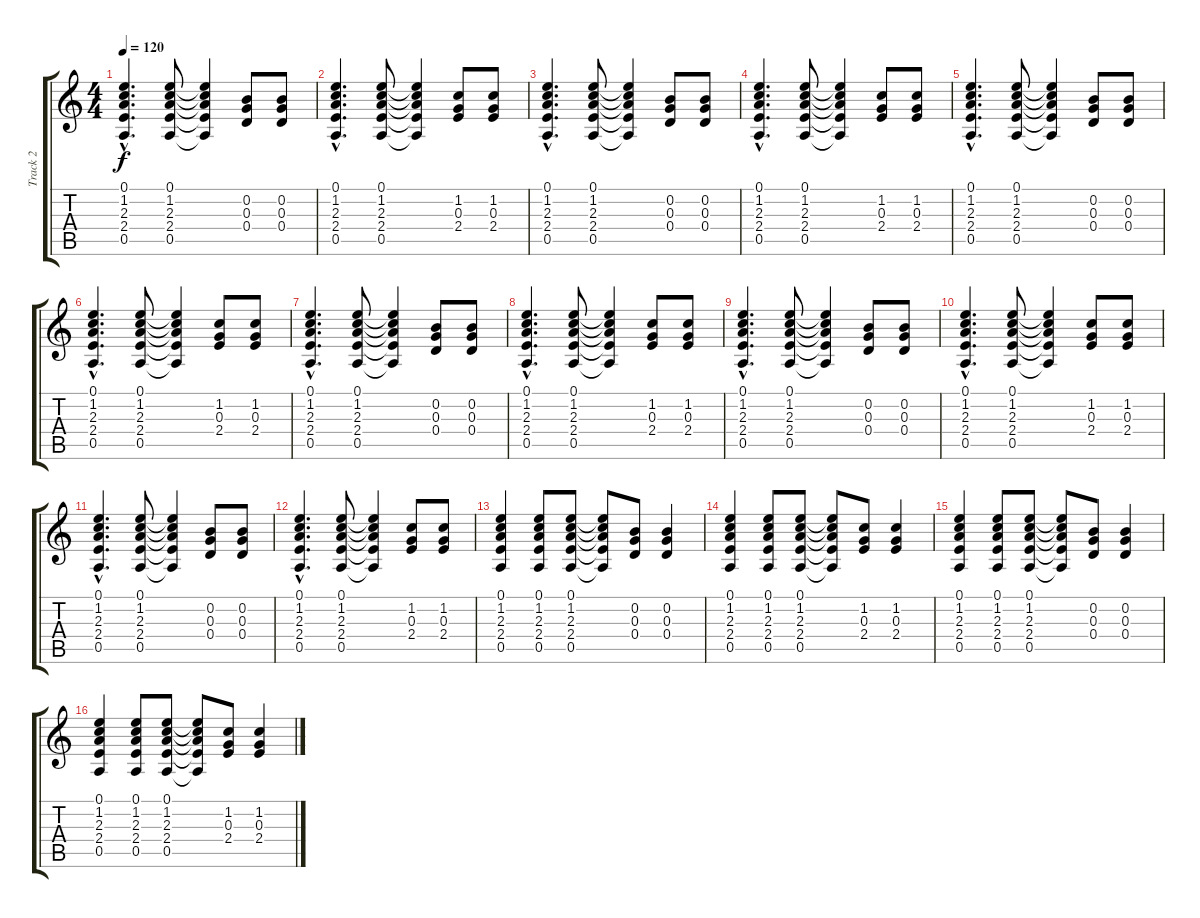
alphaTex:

\track ("Track 2" "Track 2") {instrument acousticguitarnylon}
\staff {score tabs}
\tuning (E4 B3 G3 D3 A2 E2) {hide}
\ts (4 4)
\tempo 120
\clef g2
\ks c
(0.1{hac} 1.2{hac} 2.3{hac} 2.4{hac} 0.5{hac}).4{d dy f} (0.1 1.2 2.3 2.4 0.5).8 (0.1{t} 1.2{t} 2.3{t} 2.4{t} 0.5{t}).4 (0.2 0.3 0.4).8 (0.2 0.3 0.4).8 |
(0.1{hac} 1.2{hac} 2.3{hac} 2.4{hac} 0.5{hac}).4{d} (0.1 1.2 2.3 2.4 0.5).8 (0.1{t} 1.2{t} 2.3{t} 2.4{t} 0.5{t}).4 (1.2 0.3 2.4).8 (1.2 0.3 2.4).8 |
(0.1{hac} 1.2{hac} 2.3{hac} 2.4{hac} 0.5{hac}).4{d} (0.1 1.2 2.3 2.4 0.5).8 (0.1{t} 1.2{t} 2.3{t} 2.4{t} 0.5{t}).4 (0.2 0.3 0.4).8 (0.2 0.3 0.4).8 |
(0.1{hac} 1.2{hac} 2.3{hac} 2.4{hac} 0.5{hac}).4{d} (0.1 1.2 2.3 2.4 0.5).8 (0.1{t} 1.2{t} 2.3{t} 2.4{t} 0.5{t}).4 (1.2 0.3 2.4).8 (1.2 0.3 2.4).8 |
(0.1{hac} 1.2{hac} 2.3{hac} 2.4{hac} 0.5{hac}).4{d} (0.1 1.2 2.3 2.4 0.5).8 (0.1{t} 1.2{t} 2.3{t} 2.4{t} 0.5{t}).4 (0.2 0.3 0.4).8 (0.2 0.3 0.4).8 |
(0.1{hac} 1.2{hac} 2.3{hac} 2.4{hac} 0.5{hac}).4{d} (0.1 1.2 2.3 2.4 0.5).8 (0.1{t} 1.2{t} 2.3{t} 2.4{t} 0.5{t}).4 (1.2 0.3 2.4).8 (1.2 0.3 2.4).8 |
(0.1{hac} 1.2{hac} 2.3{hac} 2.4{hac} 0.5{hac}).4{d} (0.1 1.2 2.3 2.4 0.5).8 (0.1{t} 1.2{t} 2.3{t} 2.4{t} 0.5{t}).4 (0.2 0.3 0.4).8 (0.2 0.3 0.4).8 |
(0.1{hac} 1.2{hac} 2.3{hac} 2.4{hac} 0.5{hac}).4{d} (0.1 1.2 2.3 2.4 0.5).8 (0.1{t} 1.2{t} 2.3{t} 2.4{t} 0.5{t}).4 (1.2 0.3 2.4).8 (1.2 0.3 2.4).8 |
(0.1{hac} 1.2{hac} 2.3{hac} 2.4{hac} 0.5{hac}).4{d} (0.1 1.2 2.3 2.4 0.5).8 (0.1{t} 1.2{t} 2.3{t} 2.4{t} 0.5{t}).4 (0.2 0.3 0.4).8 (0.2 0.3 0.4).8 |
(0.1{hac} 1.2{hac} 2.3{hac} 2.4{hac} 0.5{hac}).4{d} (0.1 1.2 2.3 2.4 0.5).8 (0.1{t} 1.2{t} 2.3{t} 2.4{t} 0.5{t}).4 (1.2 0.3 2.4).8 (1.2 0.3 2.4).8 |
(0.1{hac} 1.2{hac} 2.3{hac} 2.4{hac} 0.5{hac}).4{d} (0.1 1.2 2.3 2.4 0.5).8 (0.1{t} 1.2{t} 2.3{t} 2.4{t} 0.5{t}).4 (0.2 0.3 0.4).8 (0.2 0.3 0.4).8 |
(0.1{hac} 1.2{hac} 2.3{hac} 2.4{hac} 0.5{hac}).4{d} (0.1 1.2 2.3 2.4 0.5).8 (0.1{t} 1.2{t} 2.3{t} 2.4{t} 0.5{t}).4 (1.2 0.3 2.4).8 (1.2 0.3 2.4).8 |
(0.1 1.2 2.3 2.4 0.5).4 (0.1 1.2 2.3 2.4 0.5).8 (0.1 1.2 2.3 2.4 0.5).8 (0.1{t} 1.2{t} 2.3{t} 2.4{t} 0.5{t}).8 (0.2 0.3 0.4).8 (0.2 0.3 0.4).4 |
(0.1 1.2 2.3 2.4 0.5).4 (0.1 1.2 2.3 2.4 0.5).8 (0.1 1.2 2.3 2.4 0.5).8 (0.1{t} 1.2{t} 2.3{t} 2.4{t} 0.5{t}).8 (1.2 0.3 2.4).8 (1.2 0.3 2.4).4 |
(0.1 1.2 2.3 2.4 0.5).4 (0.1 1.2 2.3 2.4 0.5).8 (0.1 1.2 2.3 2.4 0.5).8 (0.1{t} 1.2{t} 2.3{t} 2.4{t} 0.5{t}).8 (0.2 0.3 0.4).8 (0.2 0.3 0.4).4 |
(0.1 1.2 2.3 2.4 0.5).4 (0.1 1.2 2.3 2.4 0.5).8 (0.1 1.2 2.3 2.4 0.5).8 (0.1{t} 1.2{t} 2.3{t} 2.4{t} 0.5{t}).8 (1.2 0.3 2.4).8 (1.2 0.3 2.4).4
